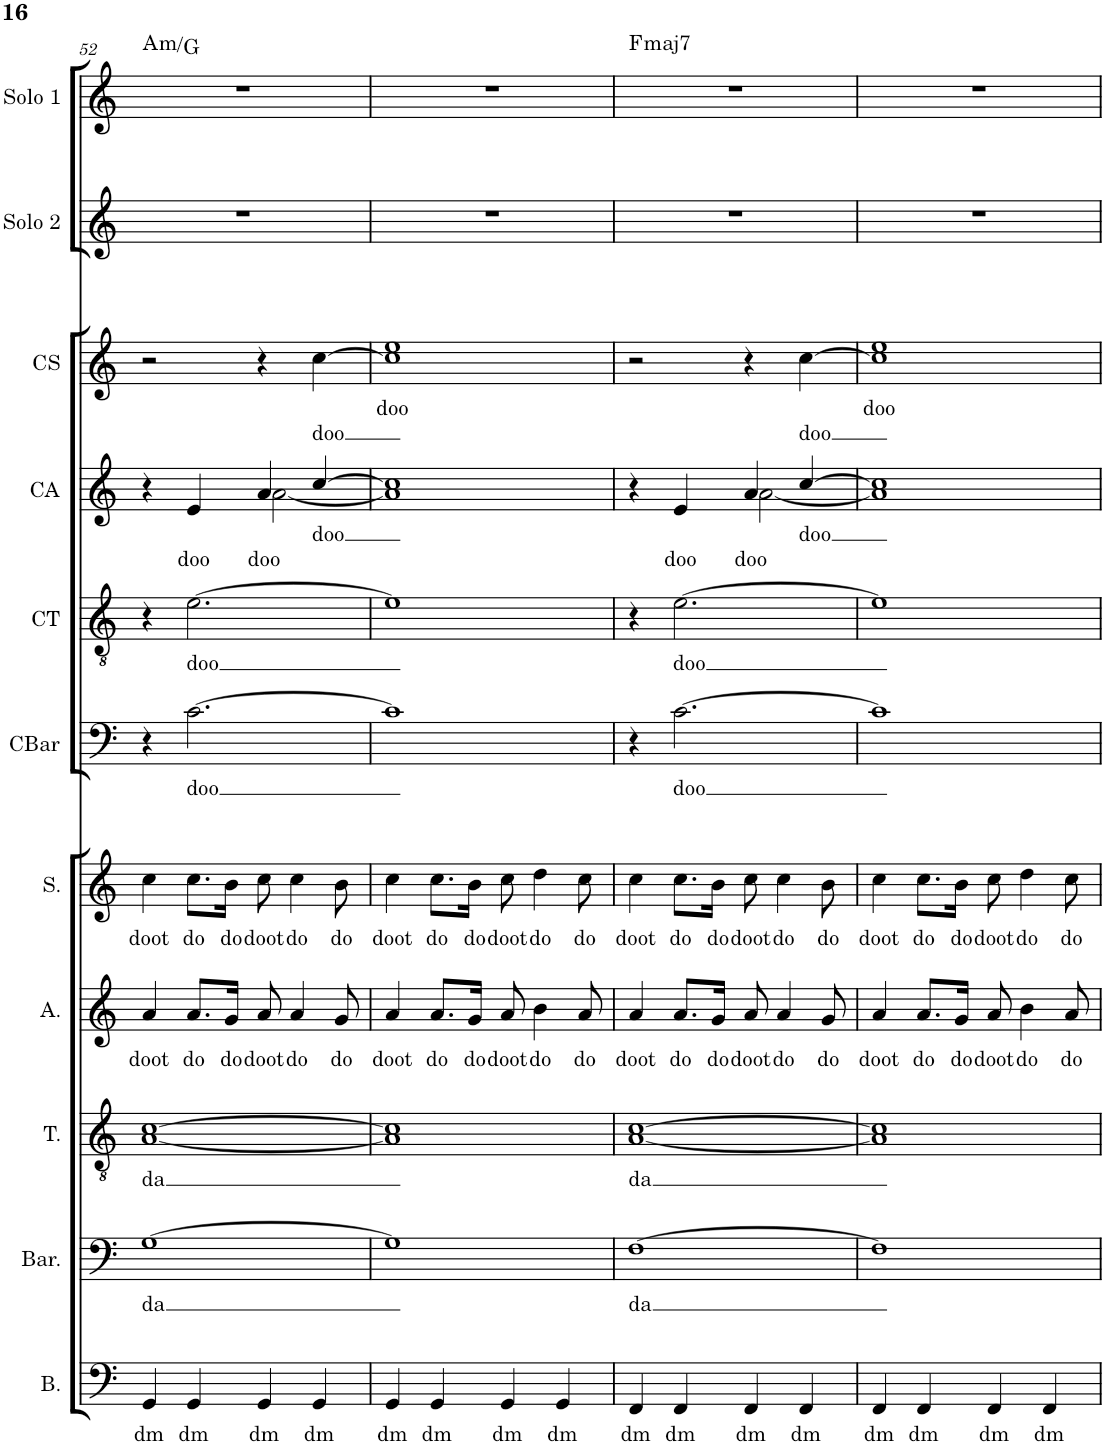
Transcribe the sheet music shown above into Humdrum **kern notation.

**kern	**text	**kern	**text	**kern	**text	**kern	**text	**kern	**text	**kern	**text	**kern	**text	**kern	**text	**text	**kern	**text	**text	**kern	**kern	**harte
*part11	*part11	*part10	*part10	*part9	*part9	*part8	*part8	*part7	*part7	*part6	*part6	*part5	*part5	*part4	*part4	*part4	*part3	*part3	*part3	*part2	*part1	*part1
*staff11	*staff11	*staff10	*staff10	*staff9	*staff9	*staff8	*staff8	*staff7	*staff7	*staff6	*staff6	*staff5	*staff5	*staff4	*staff4	*staff4	*staff3	*staff3	*staff3	*staff2	*staff1	*
*I"Bass	*	*I"Baritone	*	*I"Tenor	*	*I"Alto	*	*I"Soprano	*	*I"Choir Baritone	*	*I"Choir Tenor	*	*I"Choir Alto	*	*	*I"Choir Soprano	*	*	*I"Soloist 2	*I"Soloist 1	*
*I'B.	*	*I'Bar.	*	*I'T.	*	*I'A.	*	*I'S.	*	*I'CBar	*	*I'CT	*	*I'CA	*	*	*I'CS	*	*	*I'Solo 2	*I'Solo 1	*
!!LO:PB:g=z
*clefF4	*	*clefF4	*	*clefGv2	*	*clefG2	*	*clefG2	*	*clefF4	*	*clefGv2	*	*clefG2	*	*	*clefG2	*	*	*clefG2	*clefG2	*
*k[]	*	*k[]	*	*k[]	*	*k[]	*	*k[]	*	*k[]	*	*k[]	*	*k[]	*	*	*k[]	*	*	*k[]	*k[]	*
*M4/4	*	*M4/4	*	*M4/4	*	*M4/4	*	*M4/4	*	*M4/4	*	*M4/4	*	*M4/4	*	*	*M4/4	*	*	*M4/4	*M4/4	*
=52	=52	=52	=52	=52	=52	=52	=52	=52	=52	=52	=52	=52	=52	=52	=52	=52	=52	=52	=52	=52	=52	=52
!	!LO:LY:b	!	!LO:LY:b	!	!LO:LY:b	!	!LO:LY:b	!	!LO:LY:b	!	!	!	!	!	!	!	!	!	!	!	!	!LO:H:kt=m
*	*	*	*	*	*	*	*	*	*	*	*	*	*	*^	*	*	*	*	*	*	*	*
4GG/	dm	[1G	da	[1A [1c	da	4a/	doot	4cc\	doot	4r	.	4r	.	4r	2ryy	.	.	2r	.	.	1r	1r	A:min/b7
!	!LO:LY:b	!	!	!	!	!	!LO:LY:b	!	!LO:LY:b	!	!LO:LY:b	!	!LO:LY:b	!	!	!	!LO:LY:b	!	!	!	!	!	!
4GG/	dm	.	.	.	.	8.a/L	do	8.cc\L	do	[2.c\	doo	[2.e\	doo	4e/	.	.	doo	.	.	.	.	.	.
!	!	!	!	!	!	!	!LO:LY:b	!	!LO:LY:b	!	!	!	!	!	!	!	!	!	!	!	!	!	!
.	.	.	.	.	.	16g/Jk	do	16b\Jk	do	.	.	.	.	.	.	.	.	.	.	.	.	.	.
!	!LO:LY:b	!	!	!	!	!	!LO:LY:b	!	!LO:LY:b	!	!	!	!	!	!	!	!LO:LY:b	!	!	!	!	!	!
4GG/	dm	.	.	.	.	8a/	doot	8cc\	doot	.	.	.	.	4a/	[2a\	.	doo	4r	.	.	.	.	.
!	!	!	!	!	!	!	!LO:LY:b	!	!LO:LY:b	!	!	!	!	!	!	!	!	!	!	!	!	!	!
.	.	.	.	.	.	4a/	do	4cc\	do	.	.	.	.	.	.	.	.	.	.	.	.	.	.
!	!LO:LY:b	!	!	!	!	!	!	!	!	!	!	!	!	!	!	!LO:LY:b	!	!	!	!LO:LY:b	!	!	!
4GG/	dm	.	.	.	.	.	.	.	.	.	.	.	.	[4cc/	.	doo	.	[4cc\	.	doo	.	.	.
!	!	!	!	!	!	!	!LO:LY:b	!	!LO:LY:b	!	!	!	!	!	!	!	!	!	!	!	!	!	!
.	.	.	.	.	.	8g/	do	8b\	do	.	.	.	.	.	.	.	.	.	.	.	.	.	.
*	*	*	*	*	*	*	*	*	*	*	*	*	*	*v	*v	*	*	*	*	*	*	*	*
=53	=53	=53	=53	=53	=53	=53	=53	=53	=53	=53	=53	=53	=53	=53	=53	=53	=53	=53	=53	=53	=53	=53
!	!LO:LY:b	!	!	!	!	!	!LO:LY:b	!	!LO:LY:b	!	!	!	!	!	!	!	!	!LO:LY:b	!	!	!	!
4GG/	dm	1G]	.	1A] 1c]	.	4a/	doot	4cc\	doot	1c]	.	1e]	.	1a] 1cc]	.	.	1cc] 1ee	doo	.	1r	1r	.
!	!LO:LY:b	!	!	!	!	!	!LO:LY:b	!	!LO:LY:b	!	!	!	!	!	!	!	!	!	!	!	!	!
4GG/	dm	.	.	.	.	8.a/L	do	8.cc\L	do	.	.	.	.	.	.	.	.	.	.	.	.	.
!	!	!	!	!	!	!	!LO:LY:b	!	!LO:LY:b	!	!	!	!	!	!	!	!	!	!	!	!	!
.	.	.	.	.	.	16g/Jk	do	16b\Jk	do	.	.	.	.	.	.	.	.	.	.	.	.	.
!	!LO:LY:b	!	!	!	!	!	!LO:LY:b	!	!LO:LY:b	!	!	!	!	!	!	!	!	!	!	!	!	!
4GG/	dm	.	.	.	.	8a/	doot	8cc\	doot	.	.	.	.	.	.	.	.	.	.	.	.	.
!	!	!	!	!	!	!	!LO:LY:b	!	!LO:LY:b	!	!	!	!	!	!	!	!	!	!	!	!	!
.	.	.	.	.	.	4b\	do	4dd\	do	.	.	.	.	.	.	.	.	.	.	.	.	.
!	!LO:LY:b	!	!	!	!	!	!	!	!	!	!	!	!	!	!	!	!	!	!	!	!	!
4GG/	dm	.	.	.	.	.	.	.	.	.	.	.	.	.	.	.	.	.	.	.	.	.
!	!	!	!	!	!	!	!LO:LY:b	!	!LO:LY:b	!	!	!	!	!	!	!	!	!	!	!	!	!
.	.	.	.	.	.	8a/	do	8cc\	do	.	.	.	.	.	.	.	.	.	.	.	.	.
=54	=54	=54	=54	=54	=54	=54	=54	=54	=54	=54	=54	=54	=54	=54	=54	=54	=54	=54	=54	=54	=54	=54
!	!LO:LY:b	!	!LO:LY:b	!	!LO:LY:b	!	!LO:LY:b	!	!LO:LY:b	!	!	!	!	!	!	!	!	!	!	!	!	!LO:H:kt=maj7
*	*	*	*	*	*	*	*	*	*	*	*	*	*	*^	*	*	*	*	*	*	*	*
4FF/	dm	[1F	da	[1A [1c	da	4a/	doot	4cc\	doot	4r	.	4r	.	4r	2ryy	.	.	2r	.	.	1r	1r	F:maj7
!	!LO:LY:b	!	!	!	!	!	!LO:LY:b	!	!LO:LY:b	!	!LO:LY:b	!	!LO:LY:b	!	!	!	!LO:LY:b	!	!	!	!	!	!
4FF/	dm	.	.	.	.	8.a/L	do	8.cc\L	do	[2.c\	doo	[2.e\	doo	4e/	.	.	doo	.	.	.	.	.	.
!	!	!	!	!	!	!	!LO:LY:b	!	!LO:LY:b	!	!	!	!	!	!	!	!	!	!	!	!	!	!
.	.	.	.	.	.	16g/Jk	do	16b\Jk	do	.	.	.	.	.	.	.	.	.	.	.	.	.	.
!	!LO:LY:b	!	!	!	!	!	!LO:LY:b	!	!LO:LY:b	!	!	!	!	!	!	!	!LO:LY:b	!	!	!	!	!	!
4FF/	dm	.	.	.	.	8a/	doot	8cc\	doot	.	.	.	.	4a/	[2a\	.	doo	4r	.	.	.	.	.
!	!	!	!	!	!	!	!LO:LY:b	!	!LO:LY:b	!	!	!	!	!	!	!	!	!	!	!	!	!	!
.	.	.	.	.	.	4a/	do	4cc\	do	.	.	.	.	.	.	.	.	.	.	.	.	.	.
!	!LO:LY:b	!	!	!	!	!	!	!	!	!	!	!	!	!	!	!LO:LY:b	!	!	!	!LO:LY:b	!	!	!
4FF/	dm	.	.	.	.	.	.	.	.	.	.	.	.	[4cc/	.	doo	.	[4cc\	.	doo	.	.	.
!	!	!	!	!	!	!	!LO:LY:b	!	!LO:LY:b	!	!	!	!	!	!	!	!	!	!	!	!	!	!
.	.	.	.	.	.	8g/	do	8b\	do	.	.	.	.	.	.	.	.	.	.	.	.	.	.
*	*	*	*	*	*	*	*	*	*	*	*	*	*	*v	*v	*	*	*	*	*	*	*	*
=55	=55	=55	=55	=55	=55	=55	=55	=55	=55	=55	=55	=55	=55	=55	=55	=55	=55	=55	=55	=55	=55	=55
!	!LO:LY:b	!	!	!	!	!	!LO:LY:b	!	!LO:LY:b	!	!	!	!	!	!	!	!	!LO:LY:b	!	!	!	!
4FF/	dm	1F]	.	1A] 1c]	.	4a/	doot	4cc\	doot	1c]	.	1e]	.	1a] 1cc]	.	.	1cc] 1ee	doo	.	1r	1r	.
!	!LO:LY:b	!	!	!	!	!	!LO:LY:b	!	!LO:LY:b	!	!	!	!	!	!	!	!	!	!	!	!	!
4FF/	dm	.	.	.	.	8.a/L	do	8.cc\L	do	.	.	.	.	.	.	.	.	.	.	.	.	.
!	!	!	!	!	!	!	!LO:LY:b	!	!LO:LY:b	!	!	!	!	!	!	!	!	!	!	!	!	!
.	.	.	.	.	.	16g/Jk	do	16b\Jk	do	.	.	.	.	.	.	.	.	.	.	.	.	.
!	!LO:LY:b	!	!	!	!	!	!LO:LY:b	!	!LO:LY:b	!	!	!	!	!	!	!	!	!	!	!	!	!
4FF/	dm	.	.	.	.	8a/	doot	8cc\	doot	.	.	.	.	.	.	.	.	.	.	.	.	.
!	!	!	!	!	!	!	!LO:LY:b	!	!LO:LY:b	!	!	!	!	!	!	!	!	!	!	!	!	!
.	.	.	.	.	.	4b\	do	4dd\	do	.	.	.	.	.	.	.	.	.	.	.	.	.
!	!LO:LY:b	!	!	!	!	!	!	!	!	!	!	!	!	!	!	!	!	!	!	!	!	!
4FF/	dm	.	.	.	.	.	.	.	.	.	.	.	.	.	.	.	.	.	.	.	.	.
!	!	!	!	!	!	!	!LO:LY:b	!	!LO:LY:b	!	!	!	!	!	!	!	!	!	!	!	!	!
.	.	.	.	.	.	8a/	do	8cc\	do	.	.	.	.	.	.	.	.	.	.	.	.	.
=	=	=	=	=	=	=	=	=	=	=	=	=	=	=	=	=	=	=	=	=	=	=
*-	*-	*-	*-	*-	*-	*-	*-	*-	*-	*-	*-	*-	*-	*-	*-	*-	*-	*-	*-	*-	*-	*-
